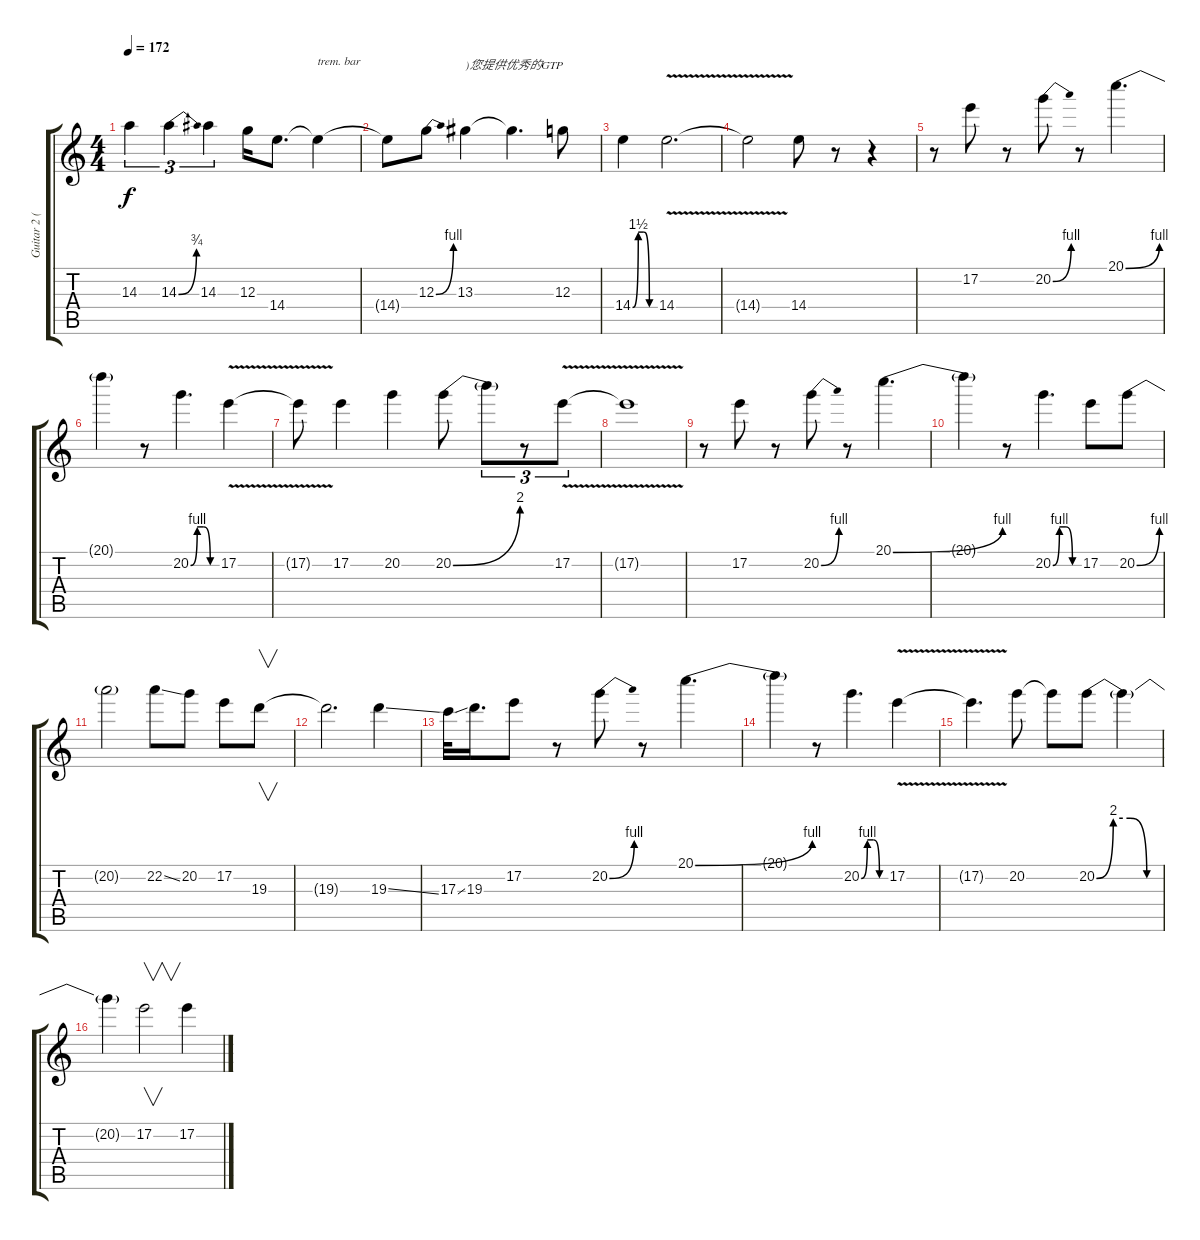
\track ("Guitar 2 (Wah)" "Guitar 2 (") {instrument distortionguitar}
\staff {score tabs}
\tuning (E4 B3 G3 D3 A2 E2) {hide}
\ts (4 4)
\tempo 172
\clef g2
\ks c
14.3.4{tu (3 2) dy f} 14.3{be (bend 0 0 60 3)}.4{tu (3 2)} 14.3.4{tu (3 2)} 12.3.16 14.4.8{d} 14.4{t}.4{txt "trem. bar"} |
14.4{t}.8 12.3{be (bend 0 0 60 4)}.8 13.3.4{txt ")您提供优秀的GTP"} 13.3{t}.4{d} 12.3.8 |
14.4{be (custom 0 0 15 6 30 6 45 0 60 0)}.4 14.4{v}.2{d} |
14.4{t}.2 14.4.8 r.8 r.4 |
r.8 17.2.8 r.8 20.2{be (bend 0 0 60 4)}.8 r.8 20.1{be (bend 0 0 60 4)}.4{d} |
20.1{t}.4 r.8 20.2{be (custom 0 0 15 4 30 4 45 0 60 0)}.4{d} 17.2{v}.4 |
17.2{t}.8 17.2.4 20.2.4 20.2{be (bend 0 0 60 8)}.8 20.2{t}.8{tu (3 2)} r.8{tu (3 2)} 17.2{v}.8{tu (3 2)} |
17.2{t}.1 |
r.8 17.2.8 r.8 20.2{be (bend 0 0 60 4)}.8 r.8 20.1{be (bend 0 0 60 4)}.4{d} |
20.1{t}.4 r.8 20.2{be (custom 0 0 15 4 30 4 45 0 60 0)}.4{d} 17.2.8 20.2{be (bend 0 0 60 4)}.8 |
20.2{t}.2 22.2{ss}.8 20.2.8 17.2.8 19.3.8{v} |
19.3{t}.2{d} 19.3{ss}.4 |
17.3{ss}.32 19.3.16{d} 17.2.8 r.8 20.2{be (bend 0 0 60 4)}.8 r.8 20.1{be (bend 0 0 60 4)}.4{d} |
20.1{t}.4 r.8 20.2{be (custom 0 0 15 4 30 4 45 0 60 0)}.4{d} 17.2{v}.4 |
17.2{t}.4{d} 20.2.8 20.2{t}.8 20.2{be (custom 0 0 15 8 30 8 45 0 60 0)}.8 20.2{t}.4 |
20.2{t}.4 17.2.2{v} 17.2.4
